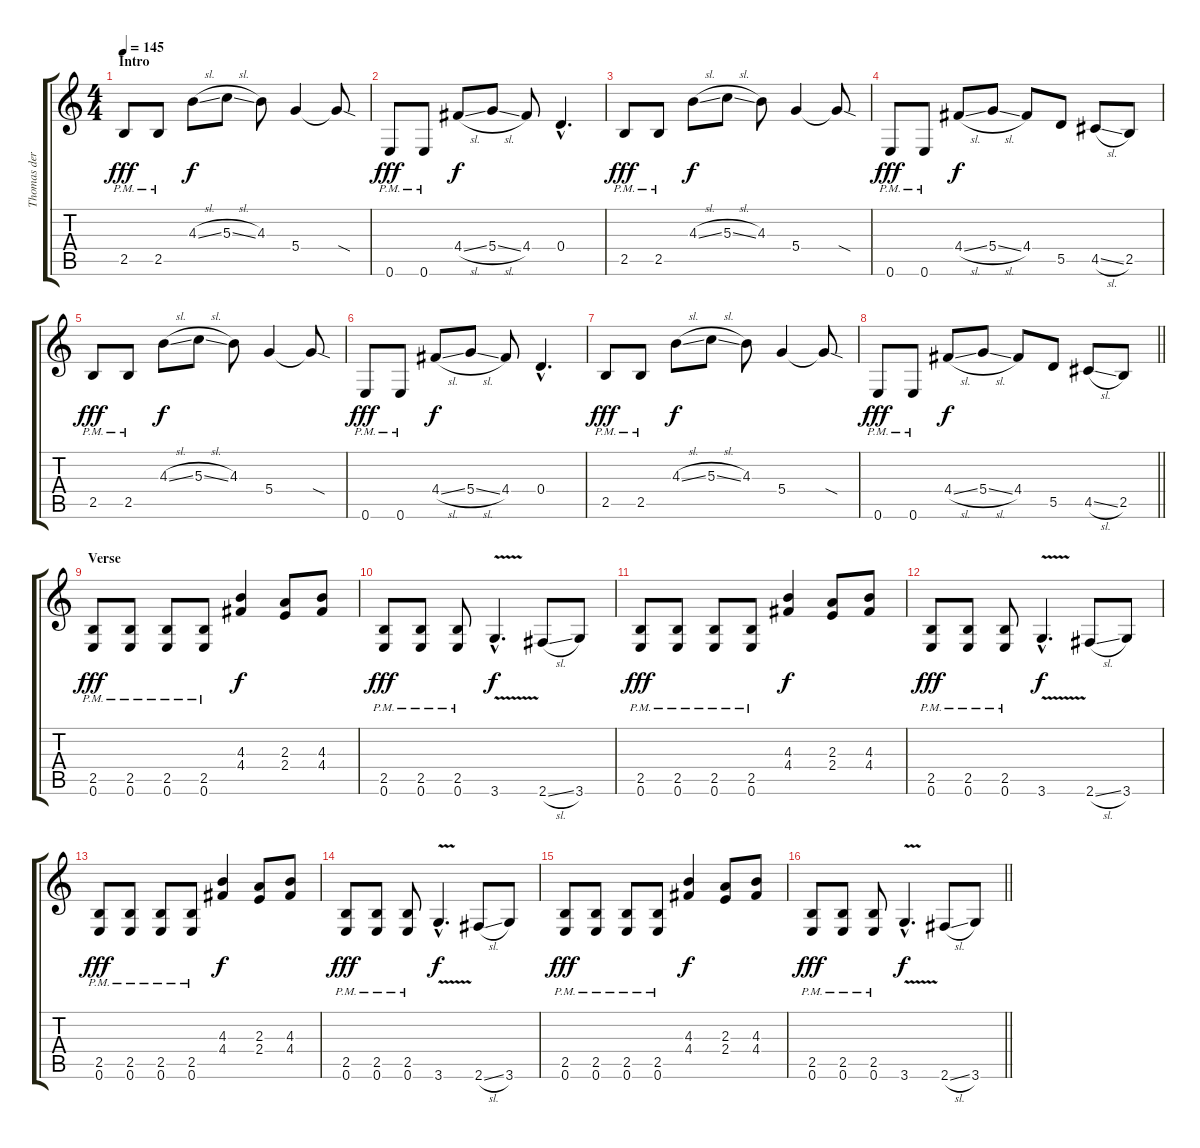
\track ("Thomas der Münzer" "Thomas der") {instrument distortionguitar}
\staff {score tabs}
\tuning (E4 B3 G3 D3 A2 E2) {hide}
\ts (4 4)
\section ("" "Intro")
\tempo 145
\clef g2
\ks c
2.5{pm}.8{dy fff instrument distortionguitar} 2.5{pm}.8 4.3{sl}.8{dy f} 5.3{sl}.8 4.3.8 5.4.4 5.4{sod t}.8 |
0.6{pm}.8{dy fff} 0.6{pm}.8 4.4{sl}.8{dy f} 5.4{sl}.8 4.4.8 0.4{hac}.4{d} |
2.5{pm}.8{dy fff} 2.5{pm}.8 4.3{sl}.8{dy f} 5.3{sl}.8 4.3.8 5.4.4 5.4{sod t}.8 |
0.6{pm}.8{dy fff} 0.6{pm}.8 4.4{sl}.8{dy f} 5.4{sl}.8 4.4.8 5.5.8 4.5{sl}.8 2.5.8 |
2.5{pm}.8{dy fff} 2.5{pm}.8 4.3{sl}.8{dy f} 5.3{sl}.8 4.3.8 5.4.4 5.4{sod t}.8 |
0.6{pm}.8{dy fff} 0.6{pm}.8 4.4{sl}.8{dy f} 5.4{sl}.8 4.4.8 0.4{hac}.4{d} |
2.5{pm}.8{dy fff} 2.5{pm}.8 4.3{sl}.8{dy f} 5.3{sl}.8 4.3.8 5.4.4 5.4{sod t}.8 |
\barLineRight lightlight
0.6{pm}.8{dy fff} 0.6{pm}.8 4.4{sl}.8{dy f} 5.4{sl}.8 4.4.8 5.5.8 4.5{sl}.8 2.5.8 |
\section ("" "Verse")
(2.5{pm} 0.6{pm}).8{dy fff} (2.5{pm} 0.6{pm}).8 (2.5{pm} 0.6{pm}).8 (2.5{pm} 0.6{pm}).8 (4.3 4.4).4{dy f} (2.3 2.4).8 (4.3 4.4).8 |
(2.5{pm} 0.6{pm}).8{dy fff} (2.5{pm} 0.6{pm}).8 (2.5{pm} 0.6{pm}).8 3.6{v hac}.4{d dy f} 2.6{sl}.8 3.6.8 |
(2.5{pm} 0.6{pm}).8{dy fff} (2.5{pm} 0.6{pm}).8 (2.5{pm} 0.6{pm}).8 (2.5{pm} 0.6{pm}).8 (4.3 4.4).4{dy f} (2.3 2.4).8 (4.3 4.4).8 |
(2.5{pm} 0.6{pm}).8{dy fff} (2.5{pm} 0.6{pm}).8 (2.5{pm} 0.6{pm}).8 3.6{v hac}.4{d dy f} 2.6{sl}.8 3.6.8 |
(2.5{pm} 0.6{pm}).8{dy fff} (2.5{pm} 0.6{pm}).8 (2.5{pm} 0.6{pm}).8 (2.5{pm} 0.6{pm}).8 (4.3 4.4).4{dy f} (2.3 2.4).8 (4.3 4.4).8 |
(2.5{pm} 0.6{pm}).8{dy fff} (2.5{pm} 0.6{pm}).8 (2.5{pm} 0.6{pm}).8 3.6{v hac}.4{d dy f} 2.6{sl}.8 3.6.8 |
(2.5{pm} 0.6{pm}).8{dy fff} (2.5{pm} 0.6{pm}).8 (2.5{pm} 0.6{pm}).8 (2.5{pm} 0.6{pm}).8 (4.3 4.4).4{dy f} (2.3 2.4).8 (4.3 4.4).8 |
\barLineRight lightlight
(2.5{pm} 0.6{pm}).8{dy fff} (2.5{pm} 0.6{pm}).8 (2.5{pm} 0.6{pm}).8 3.6{v hac}.4{d dy f} 2.6{sl}.8 3.6.8
